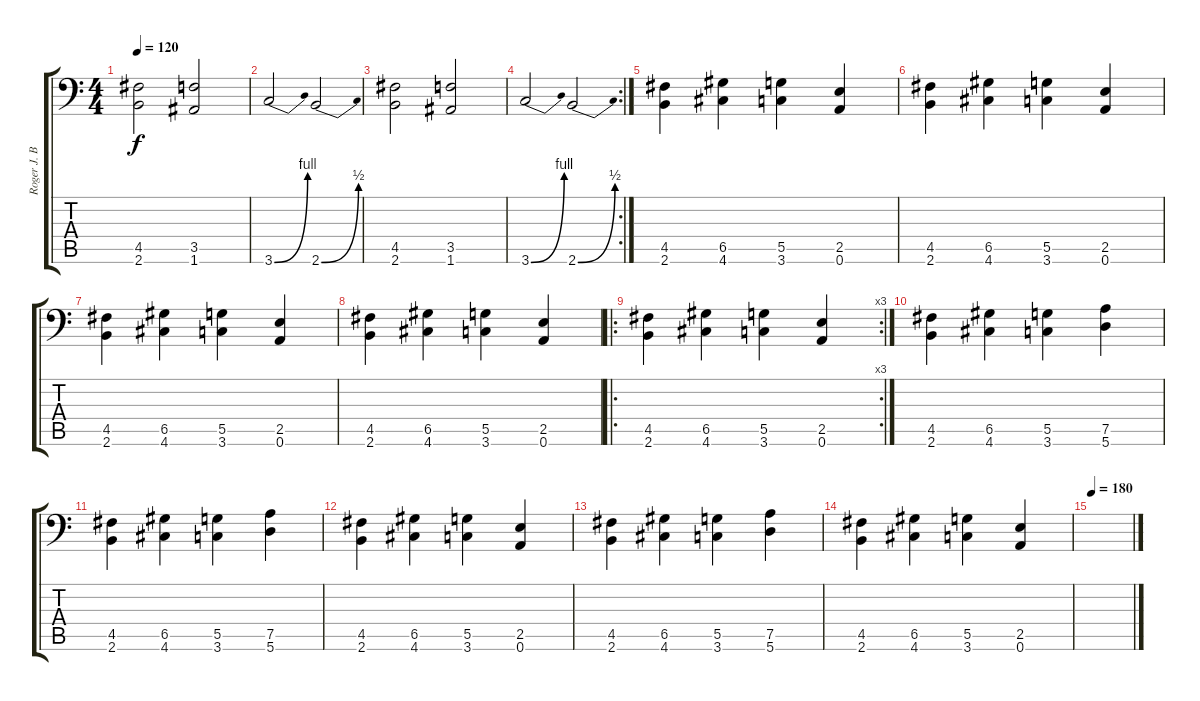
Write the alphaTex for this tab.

\track ("Roger J. Beaujard 2" "Roger J. B") {instrument distortionguitar}
\staff {score tabs}
\tuning (A3 E3 C3 G2 D2 A1) {hide}
\ts (4 4)
\tempo 120
\clef f4
\ks c
(4.5 2.6).2{dy f} (3.5 1.6).2 |
3.6{be (bend 0 0 60 4)}.2 2.6{be (bend 0 0 60 2)}.2 |
(4.5 2.6).2 (3.5 1.6).2 |
\rc 2
3.6{be (bend 0 0 60 4)}.2 2.6{be (bend 0 0 60 2)}.2 |
(4.5 2.6).4{volume 5} (6.5 4.6).4{volume 14} (5.5 3.6).4 (2.5 0.6).4 |
(4.5 2.6).4 (6.5 4.6).4 (5.5 3.6).4 (2.5 0.6).4 |
(4.5 2.6).4 (6.5 4.6).4 (5.5 3.6).4 (2.5 0.6).4 |
(4.5 2.6).4 (6.5 4.6).4 (5.5 3.6).4 (2.5 0.6).4 |
\ro
\rc 3
(4.5 2.6).4 (6.5 4.6).4 (5.5 3.6).4 (2.5 0.6).4 |
(4.5 2.6).4 (6.5 4.6).4 (5.5 3.6).4 (7.5 5.6).4 |
(4.5 2.6).4 (6.5 4.6).4 (5.5 3.6).4 (7.5 5.6).4 |
(4.5 2.6).4 (6.5 4.6).4 (5.5 3.6).4 (2.5 0.6).4 |
(4.5 2.6).4 (6.5 4.6).4 (5.5 3.6).4 (7.5 5.6).4 |
(4.5 2.6).4 (6.5 4.6).4 (5.5 3.6).4 (2.5 0.6).4 |
\tempo 180
